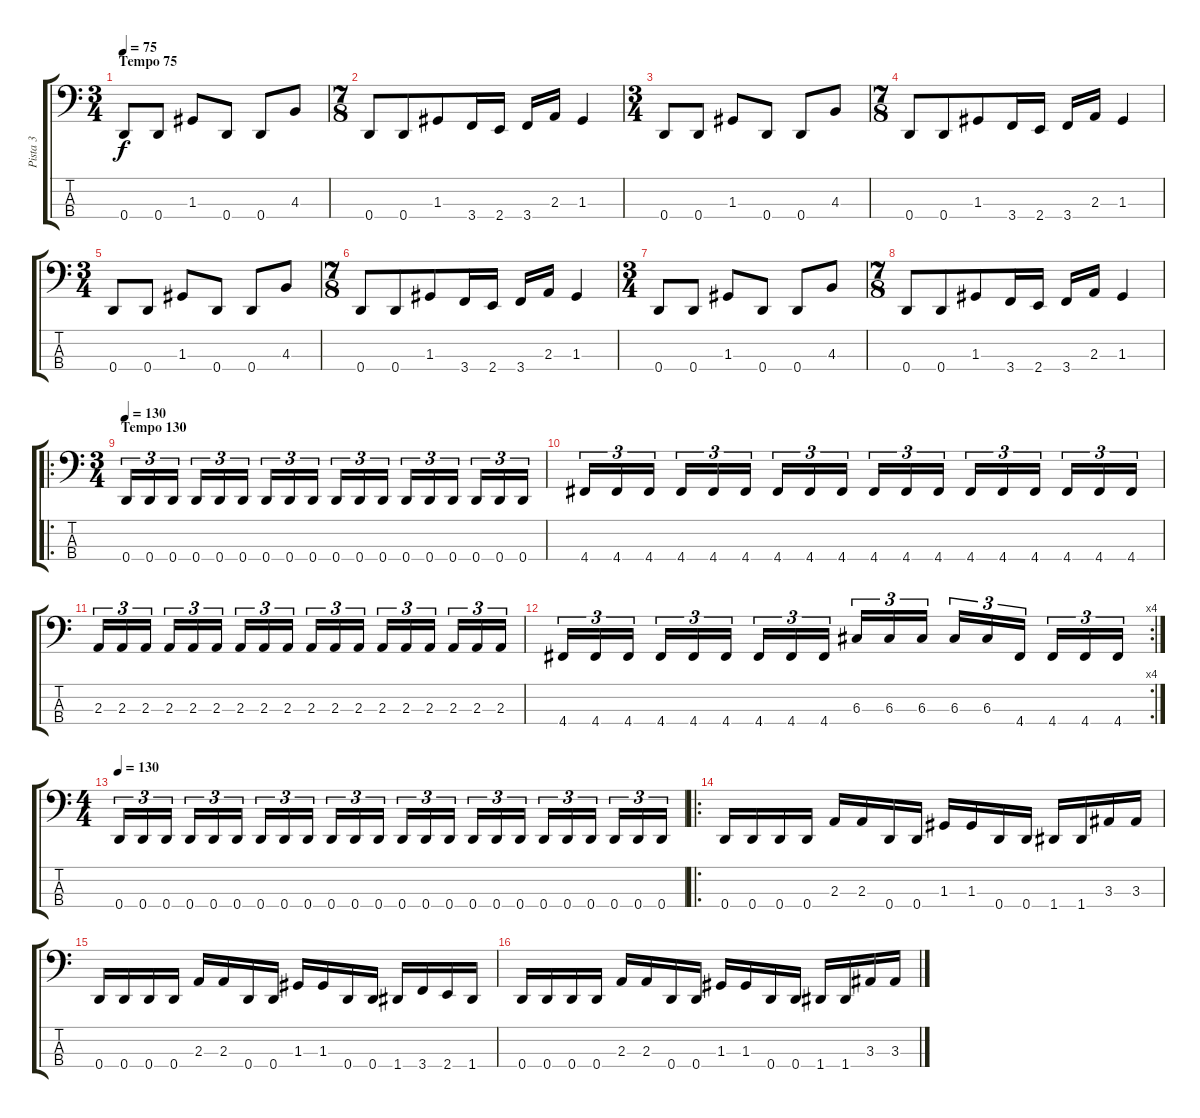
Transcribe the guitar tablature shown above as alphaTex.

\track ("Pista 3" "Pista 3") {instrument electricbasspick}
\staff {score tabs}
\tuning (F2 C2 G1 D1) {hide}
\ts (3 4)
\section ("" "Tempo 75")
\tempo 75
\clef f4
\ks c
0.4.8{dy f} 0.4.8 1.3.8 0.4.8 0.4.8 4.3.8 |
\ts (7 8)
0.4.8 0.4.8 1.3.8 3.4.16 2.4.16 3.4.16 2.3.16 1.3.4 |
\ts (3 4)
0.4.8 0.4.8 1.3.8 0.4.8 0.4.8 4.3.8 |
\ts (7 8)
0.4.8 0.4.8 1.3.8 3.4.16 2.4.16 3.4.16 2.3.16 1.3.4 |
\ts (3 4)
0.4.8 0.4.8 1.3.8 0.4.8 0.4.8 4.3.8 |
\ts (7 8)
0.4.8 0.4.8 1.3.8 3.4.16 2.4.16 3.4.16 2.3.16 1.3.4 |
\ts (3 4)
0.4.8 0.4.8 1.3.8 0.4.8 0.4.8 4.3.8 |
\ts (7 8)
0.4.8 0.4.8 1.3.8 3.4.16 2.4.16 3.4.16 2.3.16 1.3.4 |
\ro
\ts (3 4)
\section ("" "Tempo 130")
\tempo 130
0.4.16{tu (3 2)} 0.4.16{tu (3 2)} 0.4.16{tu (3 2)} 0.4.16{tu (3 2)} 0.4.16{tu (3 2)} 0.4.16{tu (3 2)} 0.4.16{tu (3 2)} 0.4.16{tu (3 2)} 0.4.16{tu (3 2)} 0.4.16{tu (3 2)} 0.4.16{tu (3 2)} 0.4.16{tu (3 2)} 0.4.16{tu (3 2)} 0.4.16{tu (3 2)} 0.4.16{tu (3 2)} 0.4.16{tu (3 2)} 0.4.16{tu (3 2)} 0.4.16{tu (3 2)} |
4.4.16{tu (3 2)} 4.4.16{tu (3 2)} 4.4.16{tu (3 2)} 4.4.16{tu (3 2)} 4.4.16{tu (3 2)} 4.4.16{tu (3 2)} 4.4.16{tu (3 2)} 4.4.16{tu (3 2)} 4.4.16{tu (3 2)} 4.4.16{tu (3 2)} 4.4.16{tu (3 2)} 4.4.16{tu (3 2)} 4.4.16{tu (3 2)} 4.4.16{tu (3 2)} 4.4.16{tu (3 2)} 4.4.16{tu (3 2)} 4.4.16{tu (3 2)} 4.4.16{tu (3 2)} |
2.3.16{tu (3 2)} 2.3.16{tu (3 2)} 2.3.16{tu (3 2)} 2.3.16{tu (3 2)} 2.3.16{tu (3 2)} 2.3.16{tu (3 2)} 2.3.16{tu (3 2)} 2.3.16{tu (3 2)} 2.3.16{tu (3 2)} 2.3.16{tu (3 2)} 2.3.16{tu (3 2)} 2.3.16{tu (3 2)} 2.3.16{tu (3 2)} 2.3.16{tu (3 2)} 2.3.16{tu (3 2)} 2.3.16{tu (3 2)} 2.3.16{tu (3 2)} 2.3.16{tu (3 2)} |
\rc 4
4.4.16{tu (3 2)} 4.4.16{tu (3 2)} 4.4.16{tu (3 2)} 4.4.16{tu (3 2)} 4.4.16{tu (3 2)} 4.4.16{tu (3 2)} 4.4.16{tu (3 2)} 4.4.16{tu (3 2)} 4.4.16{tu (3 2)} 6.3.16{tu (3 2)} 6.3.16{tu (3 2)} 6.3.16{tu (3 2)} 6.3.16{tu (3 2)} 6.3.16{tu (3 2)} 4.4.16{tu (3 2)} 4.4.16{tu (3 2)} 4.4.16{tu (3 2)} 4.4.16{tu (3 2)} |
\ts (4 4)
\tempo 130
0.4.16{tu (3 2)} 0.4.16{tu (3 2)} 0.4.16{tu (3 2)} 0.4.16{tu (3 2)} 0.4.16{tu (3 2)} 0.4.16{tu (3 2)} 0.4.16{tu (3 2)} 0.4.16{tu (3 2)} 0.4.16{tu (3 2)} 0.4.16{tu (3 2)} 0.4.16{tu (3 2)} 0.4.16{tu (3 2)} 0.4.16{tu (3 2)} 0.4.16{tu (3 2)} 0.4.16{tu (3 2)} 0.4.16{tu (3 2)} 0.4.16{tu (3 2)} 0.4.16{tu (3 2)} 0.4.16{tu (3 2)} 0.4.16{tu (3 2)} 0.4.16{tu (3 2)} 0.4.16{tu (3 2)} 0.4.16{tu (3 2)} 0.4.16{tu (3 2)} |
\ro
0.4.16 0.4.16 0.4.16 0.4.16 2.3.16 2.3.16 0.4.16 0.4.16 1.3.16 1.3.16 0.4.16 0.4.16 1.4.16 1.4.16 3.3.16 3.3.16 |
0.4.16 0.4.16 0.4.16 0.4.16 2.3.16 2.3.16 0.4.16 0.4.16 1.3.16 1.3.16 0.4.16 0.4.16 1.4.16 3.4.16 2.4.16 1.4.16 |
0.4.16 0.4.16 0.4.16 0.4.16 2.3.16 2.3.16 0.4.16 0.4.16 1.3.16 1.3.16 0.4.16 0.4.16 1.4.16 1.4.16 3.3.16 3.3.16
